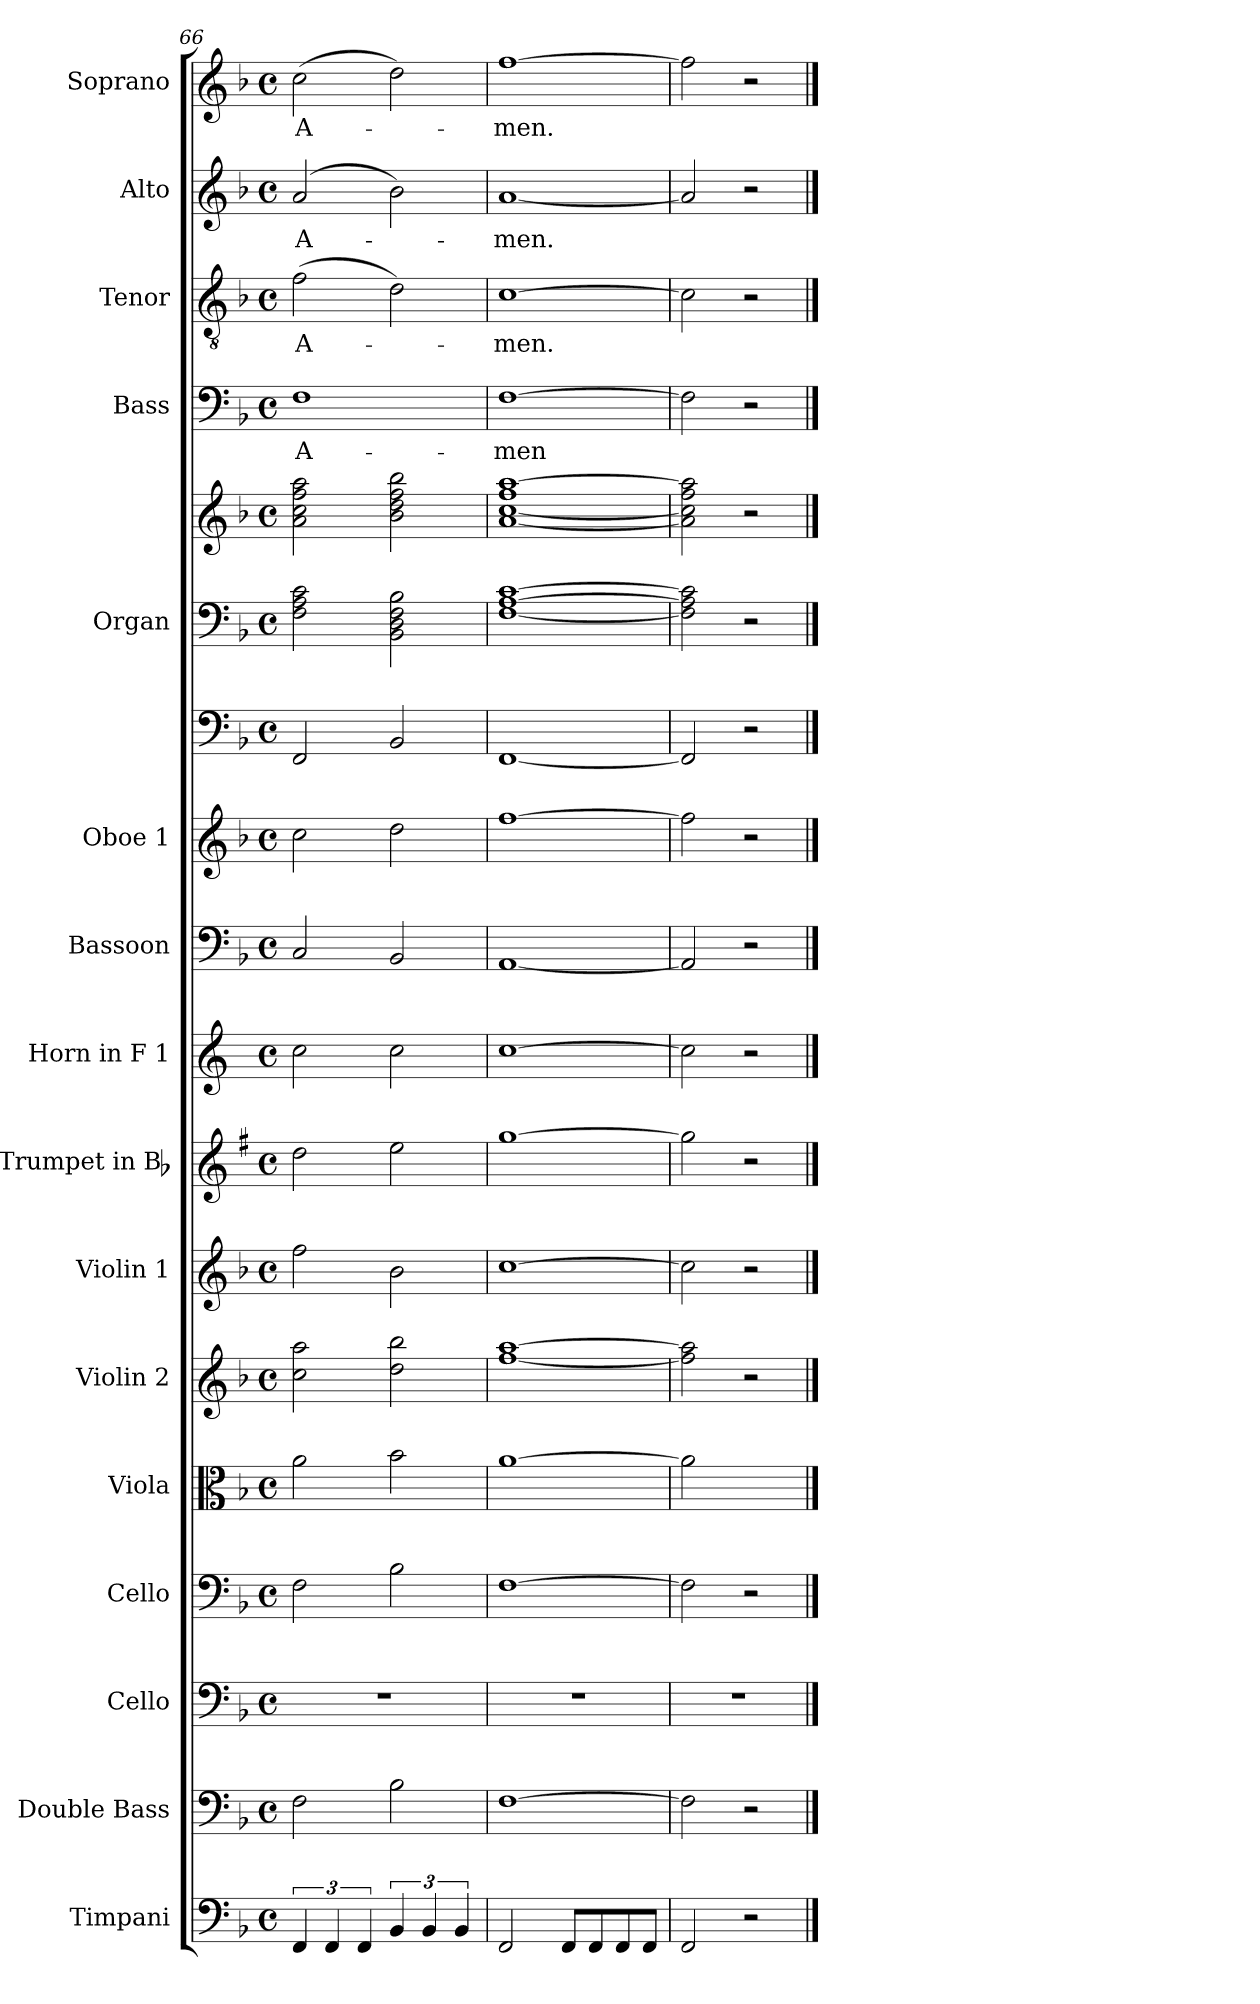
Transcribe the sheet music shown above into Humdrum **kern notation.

**kern	**kern	**kern	**kern	**kern	**kern	**kern	**kern	**kern	**kern	**kern	**kern	**kern	**kern	**kern	**text	**kern	**text	**kern	**text	**kern	**text
*part17	*part16	*part15	*part14	*part13	*part12	*part11	*part10	*part9	*part8	*part7	*part6	*part5	*part5	*part4	*part4	*part3	*part3	*part2	*part2	*part1	*part1
*staff18	*staff17	*staff16	*staff15	*staff14	*staff13	*staff12	*staff11	*staff10	*staff9	*staff8	*staff7	*staff6	*staff5	*staff4	*staff4	*staff3	*staff3	*staff2	*staff2	*staff1	*staff1
*I"Timpani	*I"Double Bass	*I"Cello	*I"Cello	*I"Viola	*I"Violin 2	*I"Violin 1	*I"Trumpet in Bb	*I"Horn in F 1	*I"Bassoon	*I"Oboe 1	*	*I"Organ	*	*I"Bass	*	*I"Tenor	*	*I"Alto	*	*I"Soprano	*
*I'Timp.	*I'D.B.	*	*	*I'Vla.	*I'Vln. 2	*I'Vln. 1	*	*I'Hn. 1	*I'Bsn.	*I'Ob. 1	*	*I'Org.	*	*I'B	*	*I'T	*	*I'A	*	*I'S	*
*clefF4	*clefF4	*clefF4	*clefF4	*clefC3	*clefG2	*clefG2	*clefG2	*clefG2	*clefF4	*clefG2	*clefF4	*clefF4	*clefG2	*clefF4	*	*clefGv2	*	*clefG2	*	*clefG2	*
*	*ITrd7c12	*	*	*	*	*	*ITrd1c2	*ITrd4c7	*	*	*	*	*	*	*	*	*	*	*	*	*
*k[b-]	*k[b-]	*k[b-]	*k[b-]	*k[b-]	*k[b-]	*k[b-]	*k[b-]	*k[b-]	*k[b-]	*k[b-]	*k[b-]	*k[b-]	*k[b-]	*k[b-]	*	*k[b-]	*	*k[b-]	*	*k[b-]	*
*F:	*F:	*F:	*F:	*F:	*F:	*F:	*F:	*F:	*F:	*F:	*F:	*F:	*F:	*F:	*	*F:	*	*F:	*	*F:	*
*M4/4	*M4/4	*M4/4	*M4/4	*M4/4	*M4/4	*M4/4	*M4/4	*M4/4	*M4/4	*M4/4	*M4/4	*M4/4	*M4/4	*M4/4	*	*M4/4	*	*M4/4	*	*M4/4	*
*met(c)	*met(c)	*met(c)	*met(c)	*met(c)	*met(c)	*met(c)	*met(c)	*met(c)	*met(c)	*met(c)	*met(c)	*met(c)	*met(c)	*met(c)	*	*met(c)	*	*met(c)	*	*met(c)	*
=66	=66	=66	=66	=66	=66	=66	=66	=66	=66	=66	=66	=66	=66	=66	=66	=66	=66	=66	=66	=66	=66
!	!	!	!	!	!	!	!	!	!	!	!	!	!	!	!LO:LY:b	!	!LO:LY:b	!	!LO:LY:b	!	!LO:LY:b
6FF/	2FF\	1r	2F\	2a\	2cc\ 2aa\	2ff\	2cc\	2f\	2C/	2cc\	2FF/	2F\ 2A\ 2c\	2a\ 2cc\ 2ff\ 2aa\	1F	A-	(>2f\	A-	(2a/	A-	(>2cc\	A-
6FF/	.	.	.	.	.	.	.	.	.	.	.	.	.	.	.	.	.	.	.	.	.
6FF/	.	.	.	.	.	.	.	.	.	.	.	.	.	.	.	.	.	.	.	.	.
6BB-/	2BB-\	.	2B-\	2b-\	2dd\ 2bb-\	2b-\	2dd\	2f\	2BB-/	2dd\	2BB-/	2BB-\ 2D\ 2F\ 2B-\	2b-\ 2dd\ 2ff\ 2bb-\	.	.	2d\)	.	2b-\)	.	2dd\)	.
6BB-/	.	.	.	.	.	.	.	.	.	.	.	.	.	.	.	.	.	.	.	.	.
6BB-/	.	.	.	.	.	.	.	.	.	.	.	.	.	.	.	.	.	.	.	.	.
=67	=67	=67	=67	=67	=67	=67	=67	=67	=67	=67	=67	=67	=67	=67	=67	=67	=67	=67	=67	=67	=67
!	!	!	!	!	!	!	!	!	!	!	!	!	!	!	!LO:LY:b	!	!LO:LY:b	!	!LO:LY:b	!	!LO:LY:b
2FF/	[1FF	1r	[1F	[1a	[1ff [1aa	[1cc	[1ff	[1f	[1AA	[1ff	[1FF	[1F [1A [1c	[1a [1cc 1ff [1aa	[1F	-men	[1c	-men.	[1a	-men.	[1ff	-men.
8FF/L	.	.	.	.	.	.	.	.	.	.	.	.	.	.	.	.	.	.	.	.	.
8FF/	.	.	.	.	.	.	.	.	.	.	.	.	.	.	.	.	.	.	.	.	.
8FF/	.	.	.	.	.	.	.	.	.	.	.	.	.	.	.	.	.	.	.	.	.
8FF/J	.	.	.	.	.	.	.	.	.	.	.	.	.	.	.	.	.	.	.	.	.
=68	=68	=68	=68	=68	=68	=68	=68	=68	=68	=68	=68	=68	=68	=68	=68	=68	=68	=68	=68	=68	=68
2FF/	2FF\]	1r	2F\]	2a\]	2ff\] 2aa\]	2cc\]	2ff\]	2f\]	2AA/]	2ff\]	2FF/]	2F\] 2A\] 2c\]	2a\] 2cc\] 2ff\ 2aa\]	2F\]	.	2c\]	.	2a/]	.	2ff\]	.
2r	2r	.	2r	2ryy	2r	2r	2r	2r	2r	2r	2r	2r	2r	2r	.	2r	.	2r	.	2r	.
==	==	==	==	==	==	==	==	==	==	==	==	==	==	==	==	==	==	==	==	==	==
*-	*-	*-	*-	*-	*-	*-	*-	*-	*-	*-	*-	*-	*-	*-	*-	*-	*-	*-	*-	*-	*-
